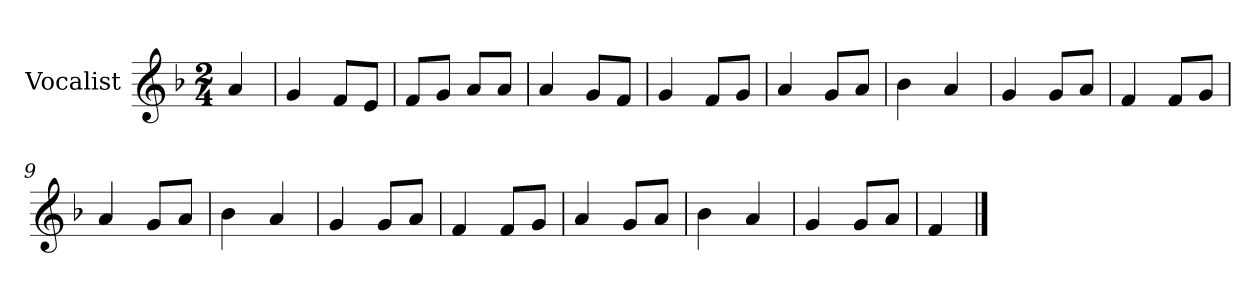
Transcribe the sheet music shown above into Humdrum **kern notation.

**kern
*part1
*staff1
*I"Vocalist
*k[b-]
*F:
*M2/4
=
4a
=1
4g
8fL
8eJ
=2
8fL
8gJ
8aL
8aJ
=3
4a
8gL
8fJ
=4
4g
8fL
8gJ
=5
4a
8gL
8aJ
=6
4b-
4a
=7
4g
8gL
8aJ
=8
4f
8fL
8gJ
=9
4a
8gL
8aJ
=10
4b-
4a
=11
4g
8gL
8aJ
=12
4f
8fL
8gJ
=13
4a
8gL
8aJ
=14
4b-
4a
=15
4g
8gL
8aJ
=16
4f
==
*-
